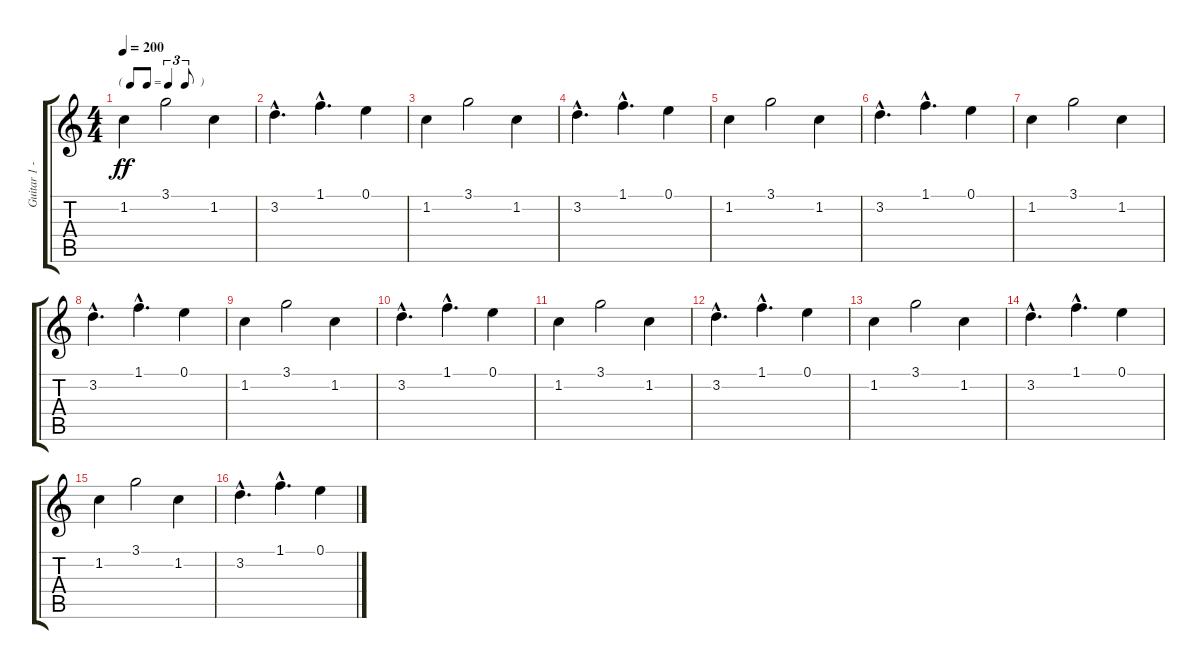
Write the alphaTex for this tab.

\track ("Guitar 1 - Tom" "Guitar 1 -") {instrument distortionguitar}
\staff {score tabs}
\tuning (E4 B3 G3 D3 A2 E2) {hide}
\ts (4 4)
\tf triplet8th
\tempo 200
\clef g2
\ks c
1.2.4{dy ff instrument distortionguitar} 3.1.2 1.2.4 |
3.2{hac}.4{d} 1.1{hac}.4{d} 0.1.4 |
1.2.4 3.1.2 1.2.4 |
3.2{hac}.4{d} 1.1{hac}.4{d} 0.1.4 |
1.2.4 3.1.2 1.2.4 |
3.2{hac}.4{d} 1.1{hac}.4{d} 0.1.4 |
1.2.4 3.1.2 1.2.4 |
3.2{hac}.4{d} 1.1{hac}.4{d} 0.1.4 |
1.2.4 3.1.2 1.2.4 |
3.2{hac}.4{d} 1.1{hac}.4{d} 0.1.4 |
1.2.4 3.1.2 1.2.4 |
3.2{hac}.4{d} 1.1{hac}.4{d} 0.1.4 |
1.2.4 3.1.2 1.2.4 |
3.2{hac}.4{d} 1.1{hac}.4{d} 0.1.4 |
1.2.4 3.1.2 1.2.4 |
3.2{hac}.4{d} 1.1{hac}.4{d} 0.1.4
